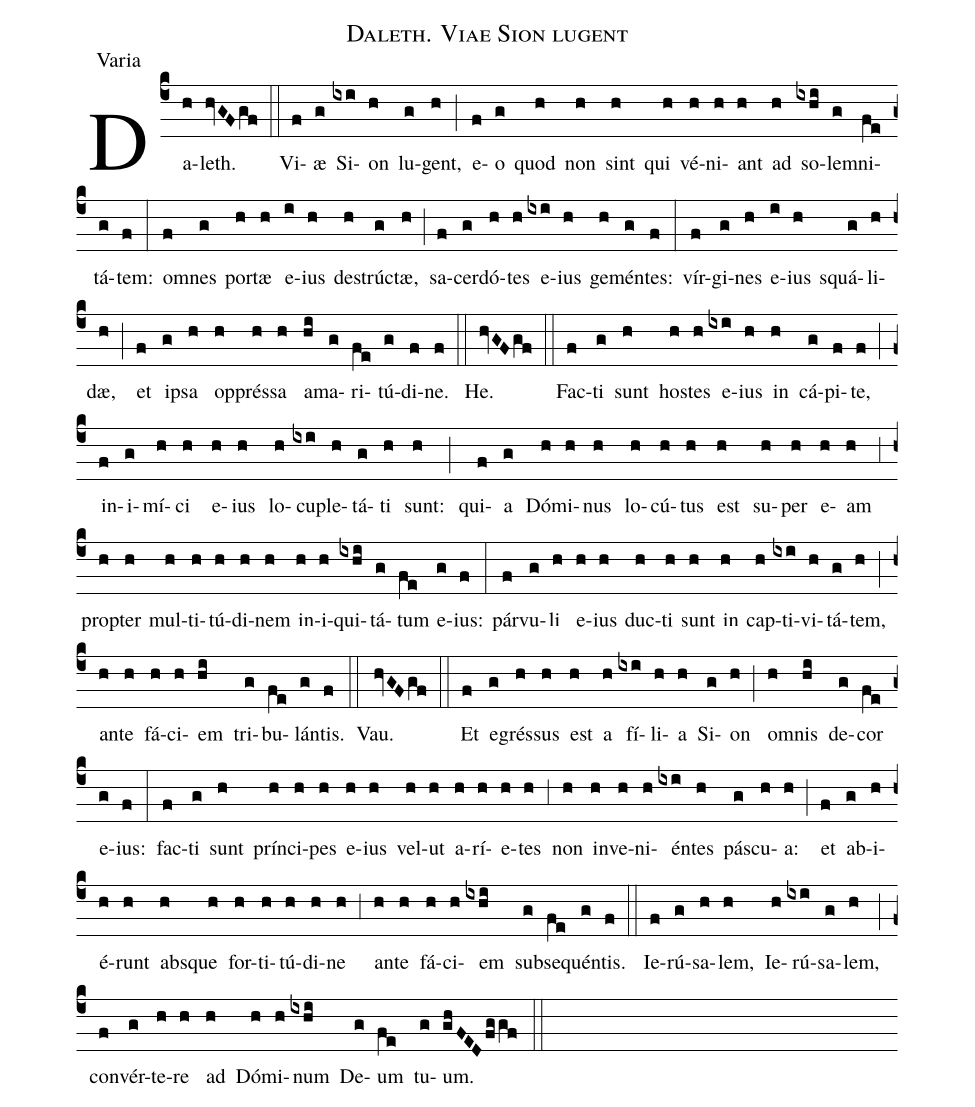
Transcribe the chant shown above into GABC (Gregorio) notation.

name:Daleth. Viae Sion lugent;
office-part:Varia;
%%
(c4)Da(h)leth.(hvGFgf) (::) Vi(f)æ(g) Si(ixi)on(h) lu(g)gent,(h) (;) e(f)o(g) quod(h) non(h) sint(h) qui(h) vé(h)ni(h)ant(h) ad(h) so(ixhi)lem(g)ni(fe)tá(g)tem:(f) (:) om(f)nes(g) por(h)tæ(h) e(i)ius(h) de(h)strúc(g)tæ,(h) (;) sa(f)cer(g)dó(h)tes(h) e(ixi)ius(h) ge(h)mén(g)tes:(f) (:) vír(f)gi(g)nes(h) e(i)ius(h) squá(g)li(h)dæ,(h) (;) et(f) ip(g)sa(h) op(h)prés(h)sa(h) a(hi)ma(g)ri(fe)tú(g)di(f)ne.(f) (::) He.(hvGFgf) (::) Fac(f)ti(g) sunt(h) hos(h)tes(h) e(ixi)ius(h) in(h) cá(g)pi(f)te,(f) (;) in(f)i(g)mí(h)ci(h) e(h)ius(h) lo(h)cu(ixi)ple(h)tá(g)ti(h) sunt:(h) (;) qui(f)a(g) Dó(h)mi(h)nus(h) lo(h)cú(h)tus(h) est(h) su(h)per(h) e(h)am(h) (,3) prop(h)ter(h) mul(h)ti(h)tú(h)di(h)nem(h) in(h)i(h)qui(ixhi)tá(g)tum(fe) e(g)ius:(f) (:) pár(f)vu(g)li(h) e(h)ius(h) duc(h)ti(h) sunt(h) in(h) cap(h)ti(ixi)vi(h)tá(g)tem,(h) (;) an(h)te(h) fá(h)ci(h)em(hi) tri(g)bu(fe)lán(g)tis.(f) (::) Vau.(hvGFgf) (::) Et(f) e(g)grés(h)sus(h) est(h) a(h) fí(ixi)li(h)a(h) Si(g)on(h) (;) om(h)nis(hi) de(g)cor(fe) e(g)ius:(f) (:) fac(f)ti(g) sunt(h) prín(h)ci(h)pes(h) e(h)ius(h) vel(h)ut(h) a(h)rí(h)e(h)tes(h) (,3) non(h) in(h)ve(h)ni(h)én(ixi)tes(h) pás(g)cu(h)a:(h) (;) et(f) ab(g)i(h)é(h)runt(h) abs(h)que(h) for(h)ti(h)tú(h)di(h)ne(h) (,3) an(h)te(h) fá(h)ci(h)em(ixhi) sub(g)se(fe)quén(g)tis.(f) (::)

%%1965: Ie(f)rú(g)sa(h)lem,(ixi) Ie(h)rú(g)sa(h)lem,(h) (;)

%%1949:

Ie(f)rú(g)sa(h)lem,(h) Ie(h)rú(ixi)sa(g)lem,(h) (;)


con(f)vér(g)te(h)re(h) ad(h) Dó(h)mi(h)num(ixhi) De(g)um(fe) tu(g)um.(gh/FEDfggf) (::)
